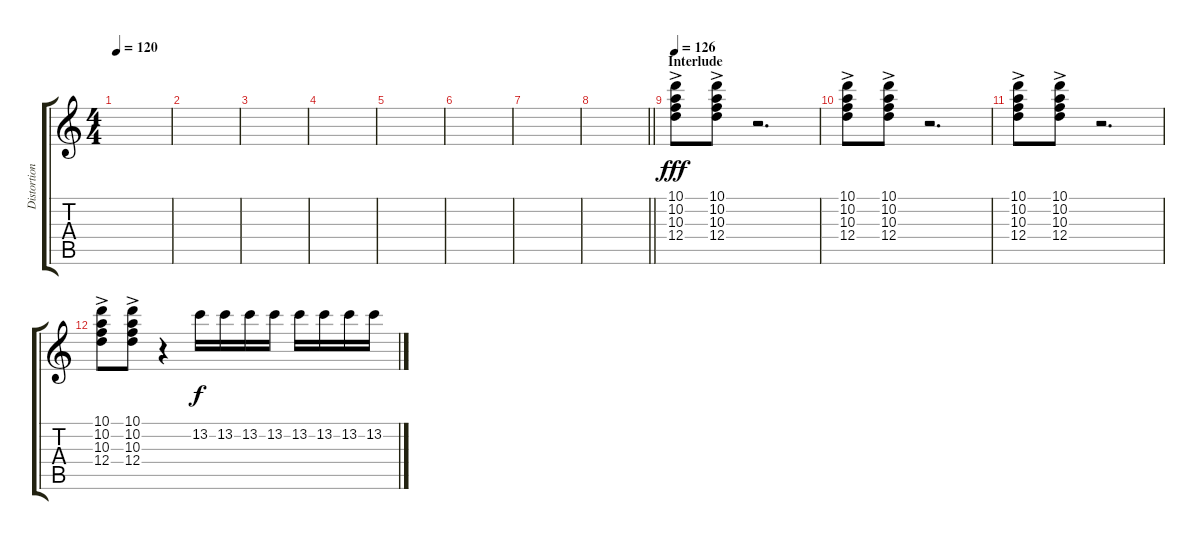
\track ("Distortion Guitar" "Distortion") {instrument distortionguitar}
\staff {score tabs}
\tuning (E4 B3 G3 D3 A2 E2) {hide}
\ts (4 4)
\tempo 120
\clef g2
\ks c
|
|
|
|
|
|
|
\barLineRight lightlight
|
\section ("" "Interlude")
\tempo 126
(10.1{ac} 10.2 10.3 12.4).8{dy fff} (10.1{ac} 10.2 10.3 12.4).8 r.2{d} |
(10.1 10.2 10.3 12.4{ac}).8 (10.1 10.2 10.3 12.4{ac}).8 r.2{d} |
(10.1 10.2 10.3 12.4{ac}).8 (10.1 10.2{ac} 10.3 12.4).8 r.2{d} |
(10.1 10.2 10.3 12.4{ac}).8 (10.1{ac} 10.2 10.3 12.4).8 r.4 13.2.16{dy f} 13.2.16 13.2.16 13.2.16 13.2.16 13.2.16 13.2.16 13.2.16
